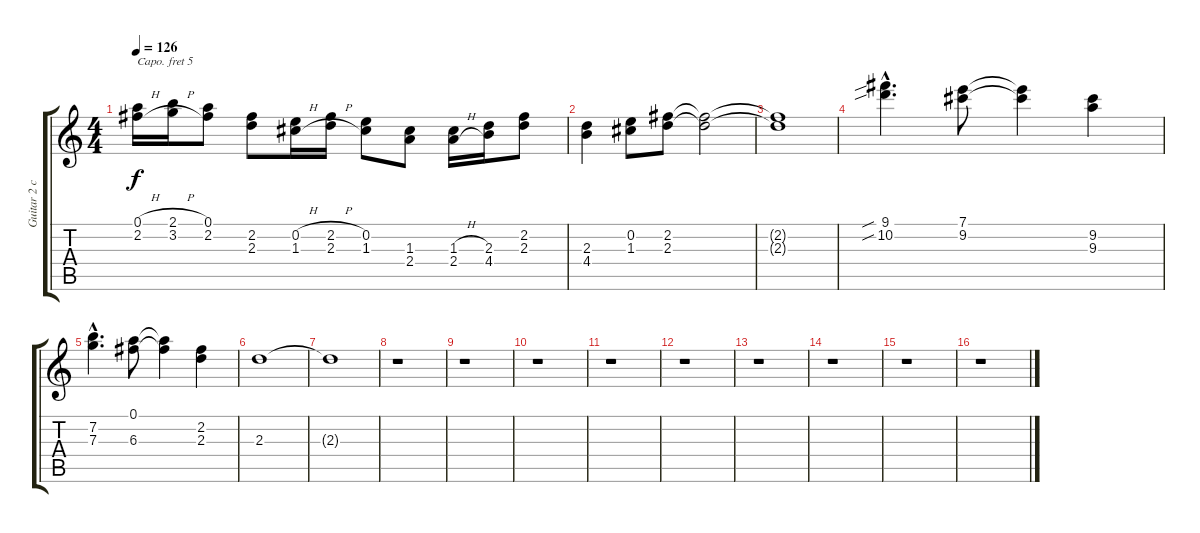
\track ("Guitar 2 capo 5" "Guitar 2 c") {instrument acousticguitarsteel}
\staff {score tabs}
\capo 5
\tuning (E4 B3 G3 D3 A2 E2) {hide}
\ts (4 4)
\tempo 126
\clef g2
\ks c
(0.1{h} 2.2{h}).16{dy f} (2.1{h} 3.2{h}).16 (0.1 2.2).8 (2.2 2.3).8 (0.2{h} 1.3{h}).16 (2.2{h} 2.3{h}).16 (0.2 1.3).8 (1.3 2.4).8 (1.3{h} 2.4{h}).16 (2.3 4.4).16 (2.2 2.3).8 |
(2.3 4.4).4 (0.2 1.3).8 (2.2 2.3).8 (2.2{t} 2.3{t}).2 |
(2.2{t} 2.3{t}).1 |
(9.1{sib hac} 10.2{sib hac}).4{d} (7.1 9.2).8 (7.1{t} 9.2{t}).4 (9.2 9.3).4 |
(7.2{hac} 7.3{hac}).4{d} (0.1 6.3).8 (0.1{t} 6.3{t}).4 (2.2 2.3).4 |
2.3.1 |
2.3{t}.1 |
r.1 |
r.1 |
r.1 |
r.1 |
r.1 |
r.1 |
r.1 |
r.1 |
r.1
